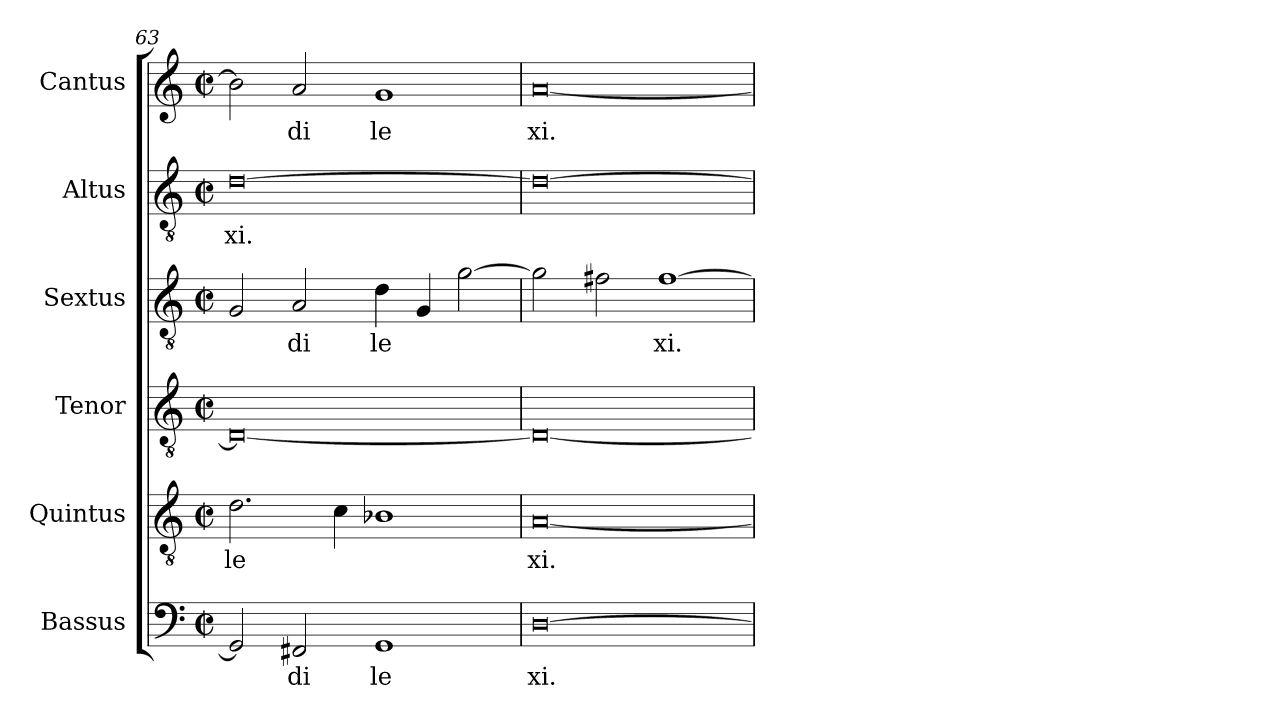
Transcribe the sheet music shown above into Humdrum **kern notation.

**kern	**text	**kern	**text	**kern	**text	**kern	**text	**kern	**text	**kern	**text
*part6	*part6	*part5	*part5	*part4	*part4	*part3	*part3	*part2	*part2	*part1	*part1
*staff6	*staff6	*staff5	*staff5	*staff4	*staff4	*staff3	*staff3	*staff2	*staff2	*staff1	*staff1
*I"Bassus	*	*I"Quintus	*	*I"Tenor	*	*I"Sextus	*	*I"Altus	*	*I"Cantus	*
*clefF4	*	*clefGv2	*	*clefGv2	*	*clefGv2	*	*clefGv2	*	*clefG2	*
*k[]	*	*k[]	*	*k[]	*	*k[]	*	*k[]	*	*k[]	*
*C:	*	*C:	*	*C:	*	*C:	*	*C:	*	*C:	*
*M2/2	*	*M2/2	*	*M2/2	*	*M2/2	*	*M2/2	*	*M2/2	*
*met(c|)	*	*met(c|)	*	*met(c|)	*	*met(c|)	*	*met(c|)	*	*met(c|)	*
=63	=63	=63	=63	=63	=63	=63	=63	=63	=63	=63	=63
!	!LO:LY:b:cj	!	!LO:LY:b:cj	!	!LO:LY:b:cj	!	!LO:LY:b:cj	!	!LO:LY:b:cj	!	!LO:LY:b:cj
2GG/]	.	2.d\	-le-	0D_<	.	2G/	.	[>0d	xi.	2b-\]	.
!	!LO:LY:b:cj	!	!	!	!	!	!LO:LY:b:cj	!	!	!	!LO:LY:b:cj
2FF#X/	di	.	.	.	.	2A/	di	.	.	2a/	di
!	!	!	!LO:LY:b:cj	!	!	!	!	!	!	!	!
.	.	4c\	--	.	.	.	.	.	.	.	.
!	!LO:LY:b:cj	!	!LO:LY:b:cj	!	!	!	!LO:LY:b:cj	!	!	!	!LO:LY:b:cj
1GG	le	1B-X	--	.	.	4d\	le	.	.	1g	le
!	!	!	!	!	!	!	!LO:LY:b:cj	!	!	!	!
.	.	.	.	.	.	4G/	.	.	.	.	.
!	!	!	!	!	!	!	!LO:LY:b:cj	!	!	!	!
.	.	.	.	.	.	[>2g\	.	.	.	.	.
=64	=64	=64	=64	=64	=64	=64	=64	=64	=64	=64	=64
!	!LO:LY:b:cj	!	!LO:LY:b:cj	!	!LO:LY:b:cj	!	!LO:LY:b:cj	!	!LO:LY:b:cj	!	!LO:LY:b:cj
[>0D	xi.	[<0A	-xi.	0D_<	.	2g\]	.	0d_>	.	[<0a	xi.
!	!	!	!	!	!	!	!LO:LY:b:cj	!	!	!	!
.	.	.	.	.	.	2f#X\	.	.	.	.	.
!	!	!	!	!	!	!	!LO:LY:b:cj	!	!	!	!
.	.	.	.	.	.	[>1f#	xi.	.	.	.	.
=	=	=	=	=	=	=	=	=	=	=	=
*-	*-	*-	*-	*-	*-	*-	*-	*-	*-	*-	*-
